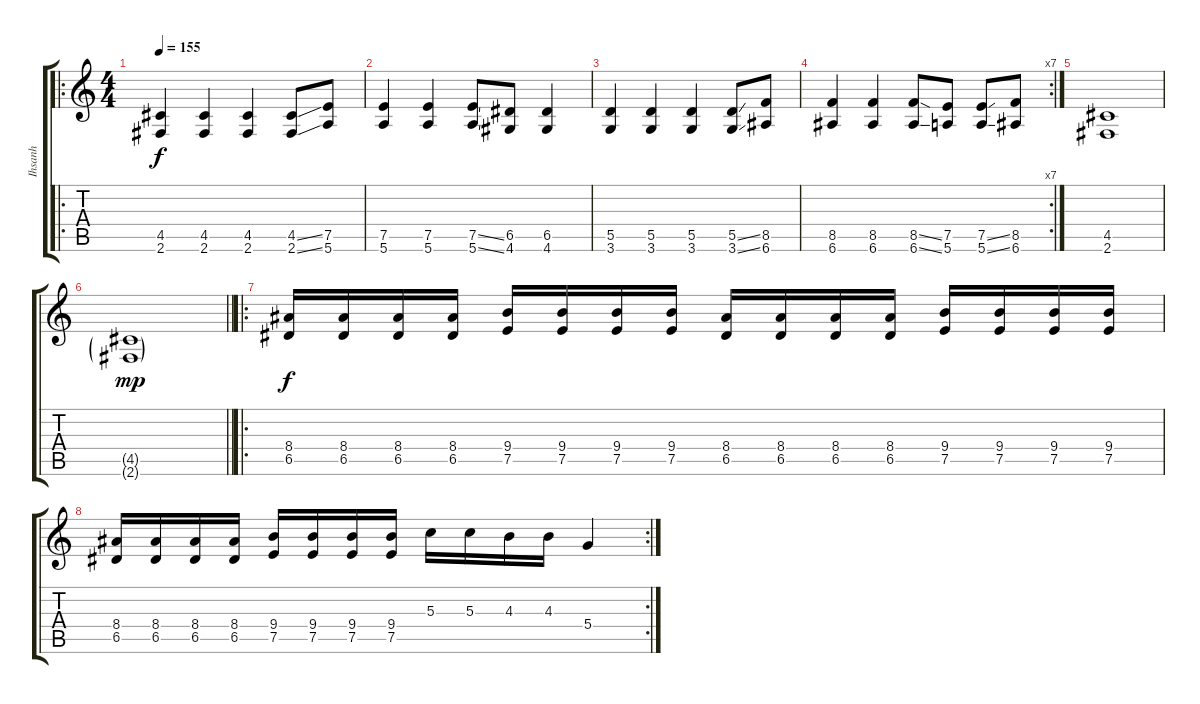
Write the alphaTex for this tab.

\track ("Ihsanh" "Ihsanh") {instrument overdrivenguitar}
\staff {score tabs}
\tuning (E4 B3 G3 D3 A2 E2) {hide}
\ro
\ts (4 4)
\tempo 155
\clef g2
\ks c
(4.5 2.6).4{dy f} (4.5 2.6).4 (4.5 2.6).4 (4.5{ss} 2.6{ss}).8 (7.5 5.6).8 |
(7.5 5.6).4 (7.5 5.6).4 (7.5{ss} 5.6{ss}).8 (6.5 4.6).8 (6.5 4.6).4 |
(5.5 3.6).4 (5.5 3.6).4 (5.5 3.6).4 (5.5{ss} 3.6{ss}).8 (8.5 6.6).8 |
\rc 7
(8.5 6.6).4 (8.5 6.6).4 (8.5{ss} 6.6{ss}).8 (7.5 5.6).8 (7.5{ss} 5.6{ss}).8 (8.5 6.6).8 |
(4.5 2.6).1 |
\barLineRight lightlight
(4.5{g} 2.6{g}).1{dy mp} |
\ro
(8.4 6.5).16{dy f} (8.4 6.5).16 (8.4 6.5).16 (8.4 6.5).16 (9.4 7.5).16 (9.4 7.5).16 (9.4 7.5).16 (9.4 7.5).16 (8.4 6.5).16 (8.4 6.5).16 (8.4 6.5).16 (8.4 6.5).16 (9.4 7.5).16 (9.4 7.5).16 (9.4 7.5).16 (9.4 7.5).16 |
\rc 2
(8.4 6.5).16 (8.4 6.5).16 (8.4 6.5).16 (8.4 6.5).16 (9.4 7.5).16 (9.4 7.5).16 (9.4 7.5).16 (9.4 7.5).16 5.3.16 5.3.16 4.3.16 4.3.16 5.4.4
